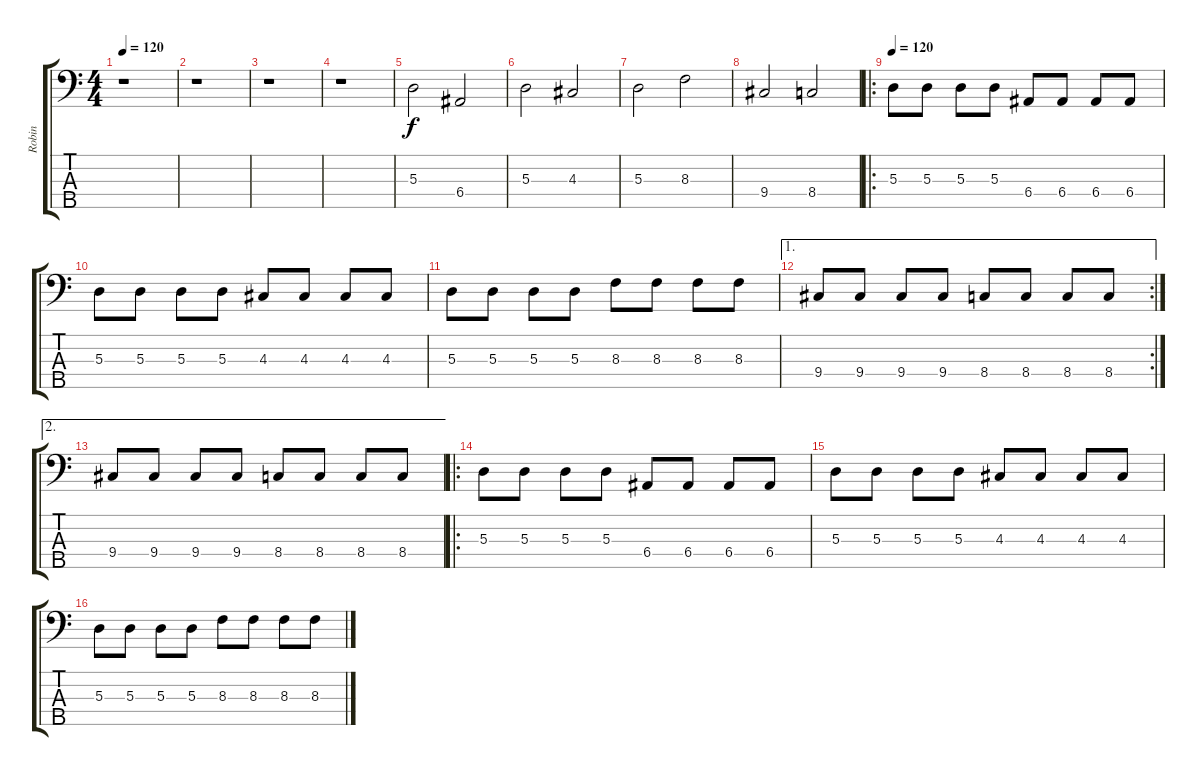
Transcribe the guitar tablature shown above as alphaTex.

\track ("Robin" "Robin") {instrument electricbasspick}
\staff {score tabs}
\tuning (G2 D2 A1 E1 B0) {hide}
\ts (4 4)
\tempo 120
\clef f4
\ks c
r.1{dy f instrument electricbasspick} |
r.1 |
r.1 |
r.1 |
5.3.2{instrument contrabass} 6.4.2 |
5.3.2 4.3.2 |
5.3.2 8.3.2 |
9.4.2 8.4.2 |
\ro
\tempo 120
5.3.8{instrument electricbasspick} 5.3.8 5.3.8 5.3.8 6.4.8 6.4.8 6.4.8 6.4.8 |
5.3.8 5.3.8 5.3.8 5.3.8 4.3.8 4.3.8 4.3.8 4.3.8 |
5.3.8 5.3.8 5.3.8 5.3.8 8.3.8 8.3.8 8.3.8 8.3.8 |
\ae 1
\rc 2
9.4.8 9.4.8 9.4.8 9.4.8 8.4.8 8.4.8 8.4.8 8.4.8 |
\ae 2
9.4.8 9.4.8 9.4.8 9.4.8 8.4.8 8.4.8 8.4.8 8.4.8 |
\ro
5.3.8 5.3.8 5.3.8 5.3.8 6.4.8 6.4.8 6.4.8 6.4.8 |
5.3.8 5.3.8 5.3.8 5.3.8 4.3.8 4.3.8 4.3.8 4.3.8 |
5.3.8 5.3.8 5.3.8 5.3.8 8.3.8 8.3.8 8.3.8 8.3.8
